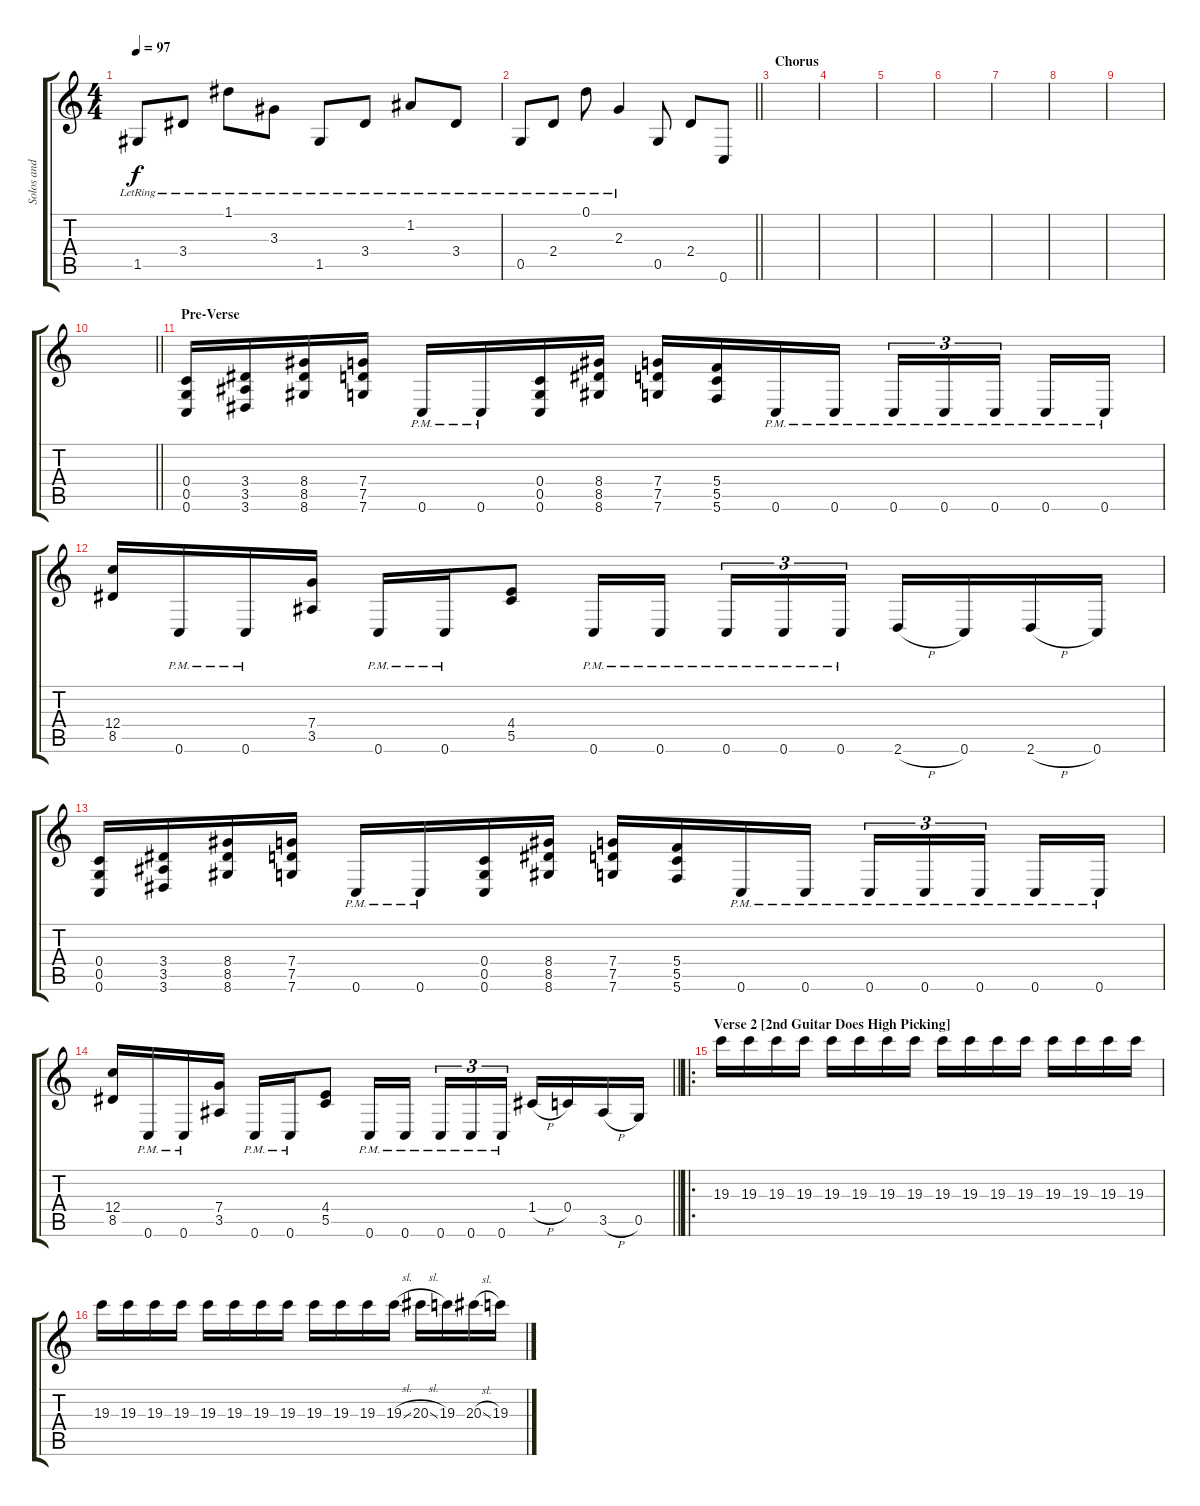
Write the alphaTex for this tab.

\track ("Solos and Background" "Solos and ") {instrument overdrivenguitar}
\staff {score tabs}
\tuning (D4 A3 F3 C3 G2 C2) {hide}
\ts (4 4)
\tempo 97
\clef g2
\ks c
1.5{lr}.8{dy f} 3.4{lr}.8 1.1{lr}.8 3.3{lr}.8 1.5{lr}.8 3.4{lr}.8 1.2{lr}.8 3.4{lr}.8 |
\barLineRight lightlight
0.5{lr}.8 2.4{lr}.8 0.1{lr}.8 2.3{lr}.4 0.5.8 2.4.8 0.6.8 |
\section ("" "Chorus")
|
|
|
|
|
|
|
\barLineRight lightlight
|
\section ("" "Pre-Verse")
(0.4 0.5 0.6).16 (3.4 3.5 3.6).16 (8.4 8.5 8.6).16 (7.4 7.5 7.6).16 0.6{pm}.16 0.6{pm}.16 (0.4 0.5 0.6).16 (8.4 8.5 8.6).16 (7.4 7.5 7.6).16 (5.4 5.5 5.6).16 0.6{pm}.16 0.6{pm}.16 0.6{pm}.16{tu (3 2)} 0.6{pm}.16{tu (3 2)} 0.6{pm}.16{tu (3 2) beam splitsecondary} 0.6{pm}.16 0.6{pm}.16 |
(12.4 8.5).16 0.6{pm}.16 0.6{pm}.16 (7.4 3.5).16 0.6{pm}.16 0.6{pm}.16 (4.4 5.5).8 0.6{pm}.16 0.6{pm}.16{beam splitsecondary} 0.6{pm}.16{tu (3 2)} 0.6{pm}.16{tu (3 2)} 0.6{pm}.16{tu (3 2)} 2.6{h}.16 0.6.16 2.6{h}.16 0.6.16 |
(0.4 0.5 0.6).16 (3.4 3.5 3.6).16 (8.4 8.5 8.6).16 (7.4 7.5 7.6).16 0.6{pm}.16 0.6{pm}.16 (0.4 0.5 0.6).16 (8.4 8.5 8.6).16 (7.4 7.5 7.6).16 (5.4 5.5 5.6).16 0.6{pm}.16 0.6{pm}.16 0.6{pm}.16{tu (3 2)} 0.6{pm}.16{tu (3 2)} 0.6{pm}.16{tu (3 2) beam splitsecondary} 0.6{pm}.16 0.6{pm}.16 |
\barLineRight lightlight
(12.4 8.5).16 0.6{pm}.16 0.6{pm}.16 (7.4 3.5).16 0.6{pm}.16 0.6{pm}.16 (4.4 5.5).8 0.6{pm}.16 0.6{pm}.16{beam splitsecondary} 0.6{pm}.16{tu (3 2)} 0.6{pm}.16{tu (3 2)} 0.6{pm}.16{tu (3 2)} 1.4{h}.16 0.4.16 3.5{h}.16 0.5.16 |
\ro
\section ("" "Verse 2 [2nd Guitar Does High Picking]")
19.3.16{volume 10} 19.3.16 19.3.16 19.3.16 19.3.16 19.3.16 19.3.16 19.3.16 19.3.16 19.3.16 19.3.16 19.3.16 19.3.16 19.3.16 19.3.16 19.3.16 |
19.3.16 19.3.16 19.3.16 19.3.16 19.3.16 19.3.16 19.3.16 19.3.16 19.3.16 19.3.16 19.3.16 19.3{sl}.16 20.3{sl}.16 19.3.16 20.3{sl}.16 19.3.16
